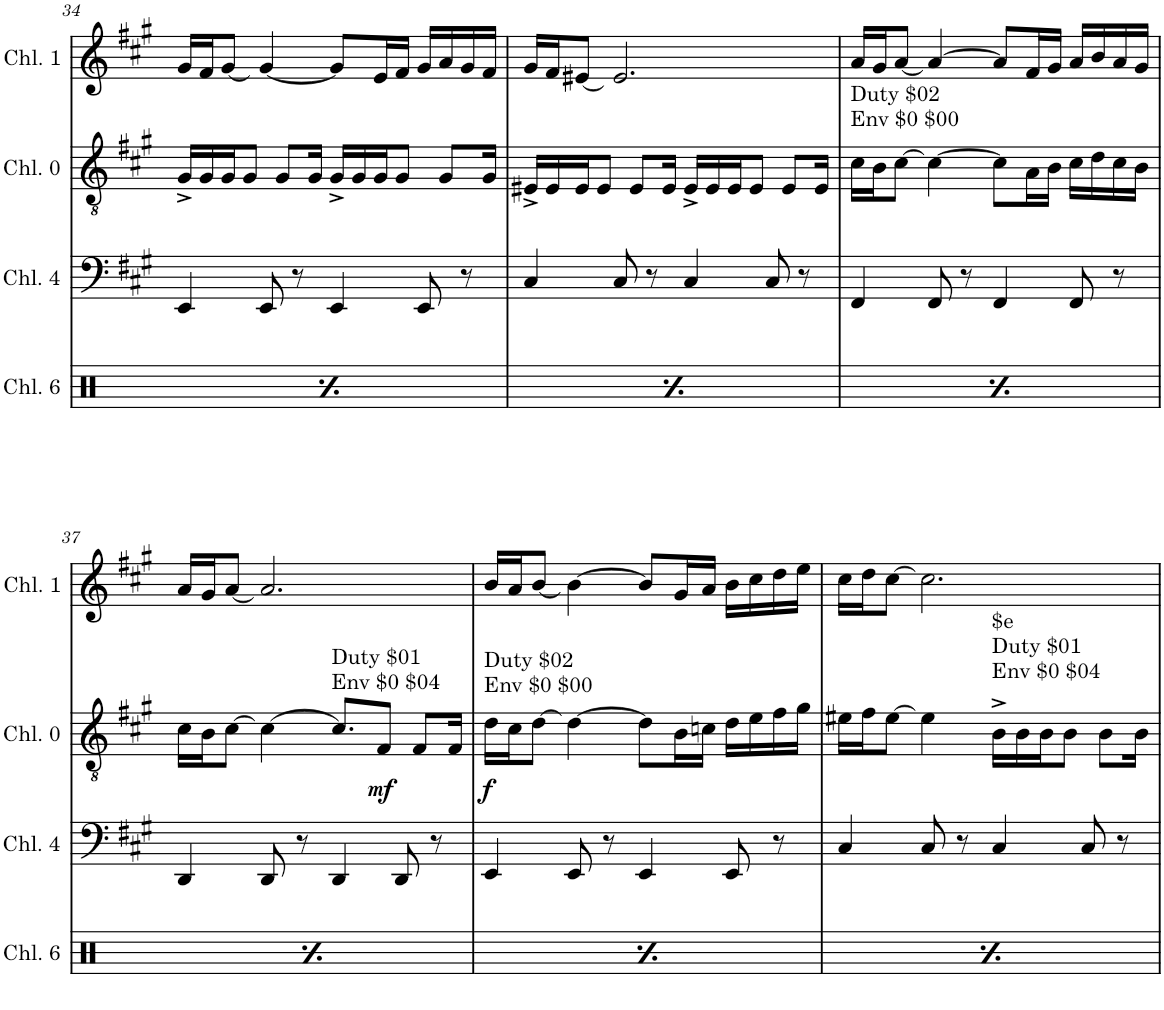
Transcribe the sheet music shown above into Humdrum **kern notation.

**kern	**dynam	**kern	**kern	**dynam	**kern
*part4	*part4	*part3	*part2	*part2	*part1
*staff4	*staff4	*staff3	*staff2	*staff2	*staff1
*I"Channel 6	*	*I"Channel 4	*I"Channel 0	*	*I"Channel 1
*I'Chl. 6	*	*I'Chl. 4	*I'Chl. 0	*	*I'Chl. 1
!!LO:PB:g=z
*clefX	*	*clefF4	*clefGv2	*	*clefG2
*k[]	*	*k[f#c#g#]	*k[f#c#g#]	*	*k[f#c#g#]
*M4/4	*	*M4/4	*M4/4	*	*M4/4
*met(c)	*	*met(c)	*met(c)	*	*met(c)
=34	=34	=34	=34	=34	=34
!	!LO:DY:b	!	!	!	!
16Rff^/LL	p	4EE/	16G#^/LL	.	16g#/LL
16Rff/	.	.	16G#/	.	16f#/J
16Rff/	.	.	16G#/J	.	8g#/J
16Rff/JJ	.	.	8G#/J	.	.
16Rff^/LL	.	8EE/	.	.	4g#/_
16Rff/	.	.	8G#/L	.	.
16Rff/	.	8r	.	.	.
16Rff/JJ	.	.	16G#/Jk	.	.
16Rff^/LL	.	4EE/	16G#^/LL	.	8g#/L]
16Rff/	.	.	16G#/	.	.
16Rff/	.	.	16G#/J	.	16e/L
16Rff/JJ	.	.	8G#/J	.	16f#/JJ
16Rff/LL	.	8EE/	.	.	16g#/LL
16Rff/	.	.	8G#/L	.	16a/
16Rff^/	.	8r	.	.	16g#/
16Rff/JJ	.	.	16G#/Jk	.	16f#/JJ
=35	=35	=35	=35	=35	=35
!	!LO:DY:b	!	!	!	!
16Rff^/LL	p	4C#/	16E#X^/LL	.	16g#/LL
16Rff/	.	.	16E#/	.	16f#/J
16Rff/	.	.	16E#/J	.	8e#X/J
16Rff/JJ	.	.	8E#/J	.	.
16Rff^/LL	.	8C#/	.	.	2.e#/]
16Rff/	.	.	8E#/L	.	.
16Rff/	.	8r	.	.	.
16Rff/JJ	.	.	16E#/Jk	.	.
16Rff^/LL	.	4C#/	16E#^/LL	.	.
16Rff/	.	.	16E#/	.	.
16Rff/	.	.	16E#/J	.	.
16Rff/JJ	.	.	8E#/J	.	.
16Rff/LL	.	8C#/	.	.	.
16Rff/	.	.	8E#/L	.	.
16Rff^/	.	8r	.	.	.
16Rff/JJ	.	.	16E#/Jk	.	.
=36	=36	=36	=36	=36	=36
!	!	!	!LO:TX:a:t=Duty $02	!	!
!	!	!	!LO:TX:a:t=Env $0 $00	!	!
!	!LO:DY:b	!	!	!	!
16Rff^/LL	p	4FF#/	16c#\LL	.	16a/LL
16Rff/	.	.	16B\J	.	16g#/J
16Rff/	.	.	8c#\J	.	8a/J
16Rff/JJ	.	.	.	.	.
16Rff^/LL	.	8FF#/	4c#\_	.	4a/_
16Rff/	.	.	.	.	.
16Rff/	.	8r	.	.	.
16Rff/JJ	.	.	.	.	.
16Rff^/LL	.	4FF#/	8c#\L]	.	8a/L]
16Rff/	.	.	.	.	.
16Rff/	.	.	16A\L	.	16f#/L
16Rff/JJ	.	.	16B\JJ	.	16g#/JJ
16Rff/LL	.	8FF#/	16c#\LL	.	16a/LL
16Rff/	.	.	16d\	.	16b/
16Rff^/	.	8r	16c#\	.	16a/
16Rff/JJ	.	.	16B\JJ	.	16g#/JJ
!!LO:LB:g=z
=37	=37	=37	=37	=37	=37
!	!LO:DY:b	!	!	!	!
16Rff^/LL	p	4DD/	16c#\LL	.	16a/LL
16Rff/	.	.	16B\J	.	16g#/J
16Rff/	.	.	8c#\J	.	8a/J
16Rff/JJ	.	.	.	.	.
16Rff^/LL	.	8DD/	4c#\_	.	2.a/]
16Rff/	.	.	.	.	.
16Rff/	.	8r	.	.	.
16Rff/JJ	.	.	.	.	.
!	!	!	!LO:TX:a:t=Duty $01	!	!
!	!	!	!LO:TX:a:t=Env $0 $04	!	!
16Rff^/LL	.	4DD/	8.c#/L]	.	.
16Rff/	.	.	.	.	.
16Rff/	.	.	.	.	.
!	!	!	!	!LO:DY:b	!
16Rff/JJ	.	.	8F#/J	mf	.
16Rff/LL	.	8DD/	.	.	.
16Rff/	.	.	8F#/L	.	.
16Rff^/	.	8r	.	.	.
16Rff/JJ	.	.	16F#/Jk	.	.
=38	=38	=38	=38	=38	=38
!	!	!	!LO:TX:a:t=Duty $02	!	!
!	!	!	!LO:TX:a:t=Env $0 $00	!	!
!	!LO:DY:b	!	!	!LO:DY:b	!
16Rff^/LL	p	4EE/	16d\LL	f	16b/LL
16Rff/	.	.	16c#\J	.	16a/J
16Rff/	.	.	8d\J	.	8b/J
16Rff/JJ	.	.	.	.	.
16Rff^/LL	.	8EE/	4d\_	.	4b\_
16Rff/	.	.	.	.	.
16Rff/	.	8r	.	.	.
16Rff/JJ	.	.	.	.	.
16Rff^/LL	.	4EE/	8d\L]	.	8b/L]
16Rff/	.	.	.	.	.
16Rff/	.	.	16B\L	.	16g#/L
16Rff/JJ	.	.	16cn\JJ	.	16a/JJ
16Rff/LL	.	8EE/	16d\LL	.	16b\LL
16Rff/	.	.	16e\	.	16cc#\
16Rff^/	.	8r	16f#\	.	16dd\
16Rff/JJ	.	.	16g#\JJ	.	16ee\JJ
=39	=39	=39	=39	=39	=39
!	!LO:DY:b	!	!	!	!
16Rff^/LL	p	4C#/	16e#X\LL	.	16cc#\LL
16Rff/	.	.	16f#\J	.	16dd\J
16Rff/	.	.	8e#\J	.	8cc#\J
16Rff/JJ	.	.	.	.	.
16Rff^/LL	.	8C#/	4e#\]	.	2.cc#\]
16Rff/	.	.	.	.	.
16Rff/	.	8r	.	.	.
16Rff/JJ	.	.	.	.	.
!	!	!	!LO:TX:a:t=Duty $01	!	!
!	!	!	!LO:TX:a:t=Env $0 $04	!	!
!	!	!	!LO:TX:a:t=$e	!	!
16Rff^/LL	.	4C#/	16B^\LL	.	.
16Rff/	.	.	16B\	.	.
16Rff/	.	.	16B\J	.	.
16Rff/JJ	.	.	8B\J	.	.
16Rff/LL	.	8C#/	.	.	.
16Rff/	.	.	8B\L	.	.
16Rff^/	.	8r	.	.	.
16Rff/JJ	.	.	16B\Jk	.	.
=	=	=	=	=	=
*-	*-	*-	*-	*-	*-
